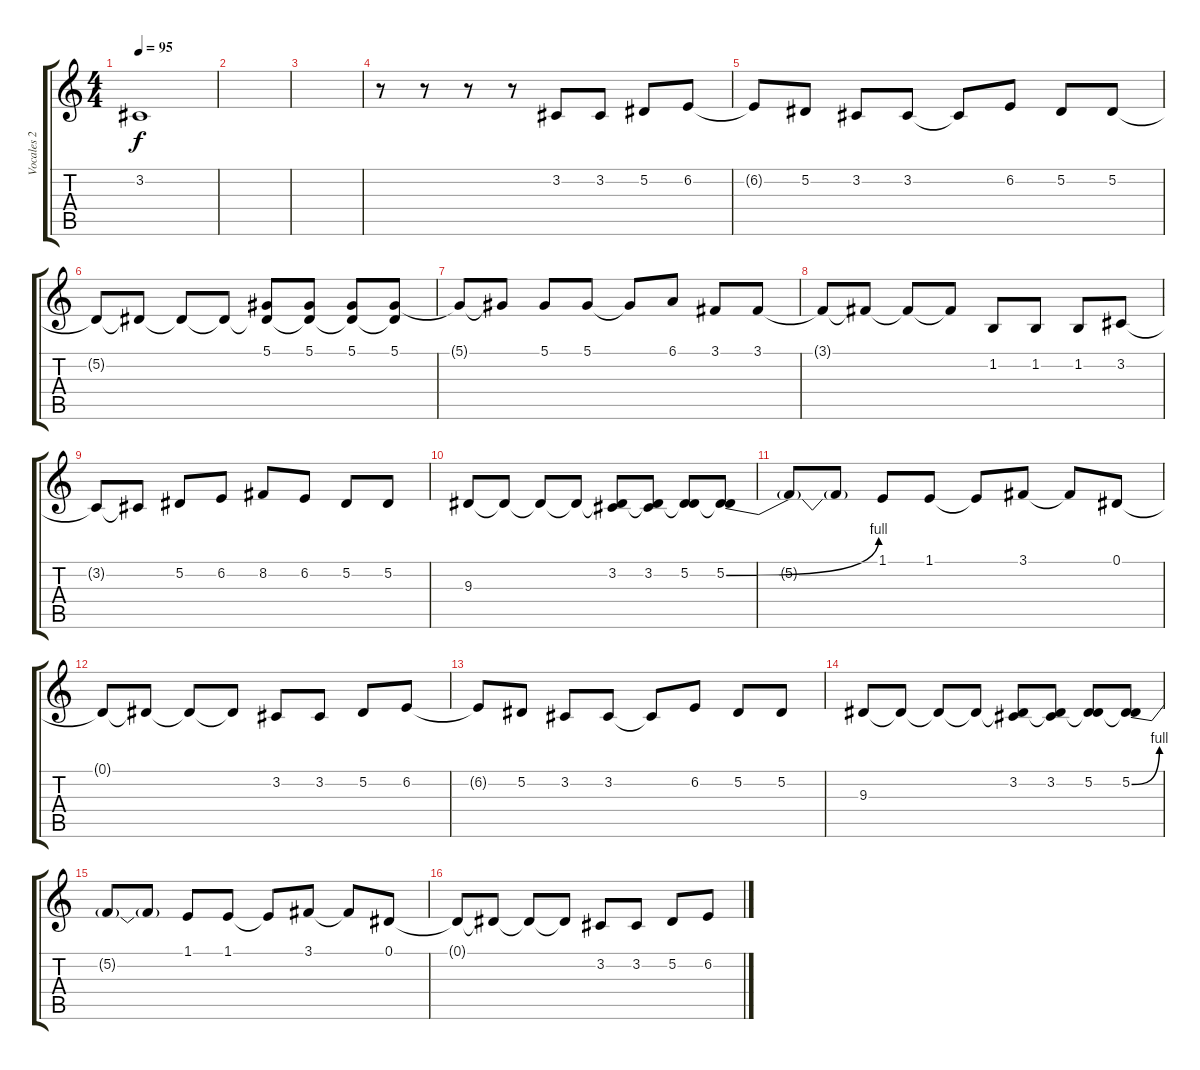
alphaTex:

\track ("Vocales 2" "Vocales 2") {instrument acousticgrandpiano}
\staff {score tabs}
\tuning (Eb4 Bb3 Gb3 Db3 Ab2 Db2) {hide}
\ts (4 4)
\tempo 95
\clef g2
\ks c
3.2{t}.1{dy f} |
|
|
r.8 r.8 r.8 r.8 3.2.8 3.2.8 5.2.8 6.2.8 |
6.2{t}.8 5.2.8 3.2.8 3.2.8 3.2{t}.8 6.2.8 5.2.8 5.2.8 |
5.2{t}.8 5.2{t}.8 5.2{t}.8 5.2{t}.8 (5.1 5.2{t}).8 (5.1 5.2{t}).8 (5.1 5.2{t}).8 (5.1 5.2{t}).8 |
5.1{t}.8 5.1{t}.8 5.1.8 5.1.8 5.1{t}.8 6.1.8 3.1.8 3.1.8 |
3.1{t}.8 3.1{t}.8 3.1{t}.8 3.1{t}.8 1.2.8 1.2.8 1.2.8 3.2.8 |
3.2{t}.8 3.2{t}.8 5.2.8 6.2.8 8.2.8 6.2.8 5.2.8 5.2.8 |
9.3.8 9.3{t}.8 9.3{t}.8 9.3{t}.8 (3.2 9.3{t}).8 (3.2 9.3{t}).8 (5.2 9.3{t}).8 (5.2{be (bend 0 0 60 4)} 9.3{t}).8 |
5.2{t}.8 5.2{t}.8 1.1.8 1.1.8 1.1{t}.8 3.1.8 3.1{t}.8 0.1.8 |
0.1{t}.8 0.1{t}.8 0.1{t}.8 0.1{t}.8 3.2.8 3.2.8 5.2.8 6.2.8 |
6.2{t}.8 5.2.8 3.2.8 3.2.8 3.2{t}.8 6.2.8 5.2.8 5.2.8 |
9.3.8 9.3{t}.8 9.3{t}.8 9.3{t}.8 (3.2 9.3{t}).8 (3.2 9.3{t}).8 (5.2 9.3{t}).8 (5.2{be (bend 0 0 60 4)} 9.3{t}).8 |
5.2{t}.8 5.2{t}.8 1.1.8 1.1.8 1.1{t}.8 3.1.8 3.1{t}.8 0.1.8 |
0.1{t}.8 0.1{t}.8 0.1{t}.8 0.1{t}.8 3.2.8 3.2.8 5.2.8 6.2.8
